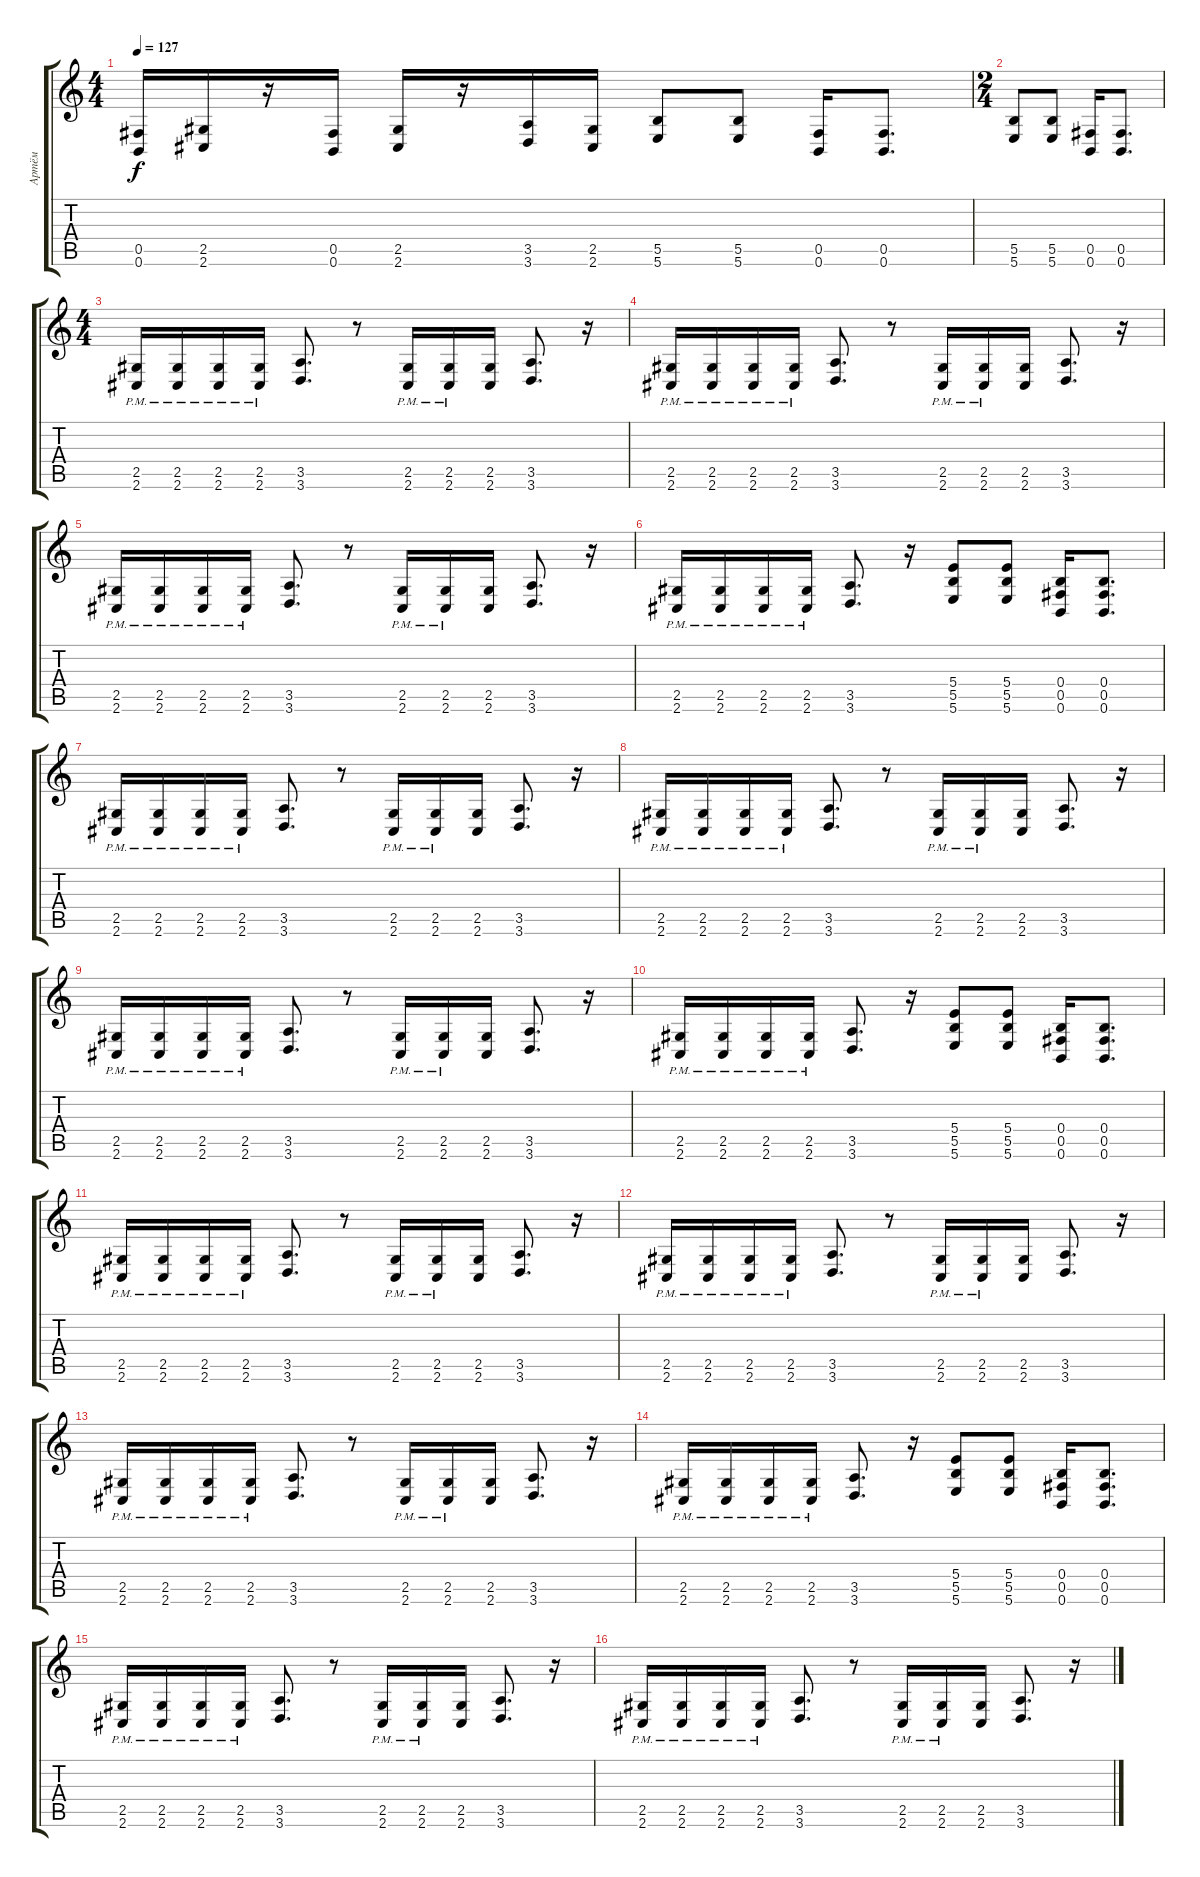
\track ("Артём" "Артём") {instrument distortionguitar}
\staff {score tabs}
\tuning (Db4 Ab3 E3 B2 Gb2 B1) {hide}
\ts (4 4)
\tempo 127
\clef g2
\ks c
(0.5 0.6).16{dy f} (2.5 2.6).16 r.16 (0.5 0.6).16 (2.5 2.6).16 r.16 (3.5 3.6).16 (2.5 2.6).16 (5.5 5.6).8 (5.5 5.6).8 (0.5 0.6).16 (0.5 0.6).8{d} |
\ts (2 4)
(5.5 5.6).8 (5.5 5.6).8 (0.5 0.6).16 (0.5 0.6).8{d} |
\ts (4 4)
(2.5{pm} 2.6{pm}).16 (2.5{pm} 2.6{pm}).16 (2.5{pm} 2.6{pm}).16 (2.5{pm} 2.6{pm}).16 (3.5 3.6).8{d} r.8 (2.5{pm} 2.6{pm}).16 (2.5{pm} 2.6{pm}).16 (2.5 2.6).16 (3.5 3.6).8{d} r.16 |
(2.5{pm} 2.6{pm}).16 (2.5{pm} 2.6{pm}).16 (2.5{pm} 2.6{pm}).16 (2.5{pm} 2.6{pm}).16 (3.5 3.6).8{d} r.8 (2.5{pm} 2.6{pm}).16 (2.5{pm} 2.6{pm}).16 (2.5 2.6).16 (3.5 3.6).8{d} r.16 |
(2.5{pm} 2.6{pm}).16 (2.5{pm} 2.6{pm}).16 (2.5{pm} 2.6{pm}).16 (2.5{pm} 2.6{pm}).16 (3.5 3.6).8{d} r.8 (2.5{pm} 2.6{pm}).16 (2.5{pm} 2.6{pm}).16 (2.5 2.6).16 (3.5 3.6).8{d} r.16 |
(2.5{pm} 2.6{pm}).16 (2.5{pm} 2.6{pm}).16 (2.5{pm} 2.6{pm}).16 (2.5{pm} 2.6{pm}).16 (3.5 3.6).8{d} r.16 (5.4 5.5 5.6).8 (5.4 5.5 5.6).8 (0.4 0.5 0.6).16 (0.4 0.5 0.6).8{d} |
(2.5{pm} 2.6{pm}).16 (2.5{pm} 2.6{pm}).16 (2.5{pm} 2.6{pm}).16 (2.5{pm} 2.6{pm}).16 (3.5 3.6).8{d} r.8 (2.5{pm} 2.6{pm}).16 (2.5{pm} 2.6{pm}).16 (2.5 2.6).16 (3.5 3.6).8{d} r.16 |
(2.5{pm} 2.6{pm}).16 (2.5{pm} 2.6{pm}).16 (2.5{pm} 2.6{pm}).16 (2.5{pm} 2.6{pm}).16 (3.5 3.6).8{d} r.8 (2.5{pm} 2.6{pm}).16 (2.5{pm} 2.6{pm}).16 (2.5 2.6).16 (3.5 3.6).8{d} r.16 |
(2.5{pm} 2.6{pm}).16 (2.5{pm} 2.6{pm}).16 (2.5{pm} 2.6{pm}).16 (2.5{pm} 2.6{pm}).16 (3.5 3.6).8{d} r.8 (2.5{pm} 2.6{pm}).16 (2.5{pm} 2.6{pm}).16 (2.5 2.6).16 (3.5 3.6).8{d} r.16 |
(2.5{pm} 2.6{pm}).16 (2.5{pm} 2.6{pm}).16 (2.5{pm} 2.6{pm}).16 (2.5{pm} 2.6{pm}).16 (3.5 3.6).8{d} r.16 (5.4 5.5 5.6).8 (5.4 5.5 5.6).8 (0.4 0.5 0.6).16 (0.4 0.5 0.6).8{d} |
(2.5{pm} 2.6{pm}).16 (2.5{pm} 2.6{pm}).16 (2.5{pm} 2.6{pm}).16 (2.5{pm} 2.6{pm}).16 (3.5 3.6).8{d} r.8 (2.5{pm} 2.6{pm}).16 (2.5{pm} 2.6{pm}).16 (2.5 2.6).16 (3.5 3.6).8{d} r.16 |
(2.5{pm} 2.6{pm}).16 (2.5{pm} 2.6{pm}).16 (2.5{pm} 2.6{pm}).16 (2.5{pm} 2.6{pm}).16 (3.5 3.6).8{d} r.8 (2.5{pm} 2.6{pm}).16 (2.5{pm} 2.6{pm}).16 (2.5 2.6).16 (3.5 3.6).8{d} r.16 |
(2.5{pm} 2.6{pm}).16 (2.5{pm} 2.6{pm}).16 (2.5{pm} 2.6{pm}).16 (2.5{pm} 2.6{pm}).16 (3.5 3.6).8{d} r.8 (2.5{pm} 2.6{pm}).16 (2.5{pm} 2.6{pm}).16 (2.5 2.6).16 (3.5 3.6).8{d} r.16 |
(2.5{pm} 2.6{pm}).16 (2.5{pm} 2.6{pm}).16 (2.5{pm} 2.6{pm}).16 (2.5{pm} 2.6{pm}).16 (3.5 3.6).8{d} r.16 (5.4 5.5 5.6).8 (5.4 5.5 5.6).8 (0.4 0.5 0.6).16 (0.4 0.5 0.6).8{d} |
(2.5{pm} 2.6{pm}).16 (2.5{pm} 2.6{pm}).16 (2.5{pm} 2.6{pm}).16 (2.5{pm} 2.6{pm}).16 (3.5 3.6).8{d} r.8 (2.5{pm} 2.6{pm}).16 (2.5{pm} 2.6{pm}).16 (2.5 2.6).16 (3.5 3.6).8{d} r.16 |
(2.5{pm} 2.6{pm}).16 (2.5{pm} 2.6{pm}).16 (2.5{pm} 2.6{pm}).16 (2.5{pm} 2.6{pm}).16 (3.5 3.6).8{d} r.8 (2.5{pm} 2.6{pm}).16 (2.5{pm} 2.6{pm}).16 (2.5 2.6).16 (3.5 3.6).8{d} r.16
